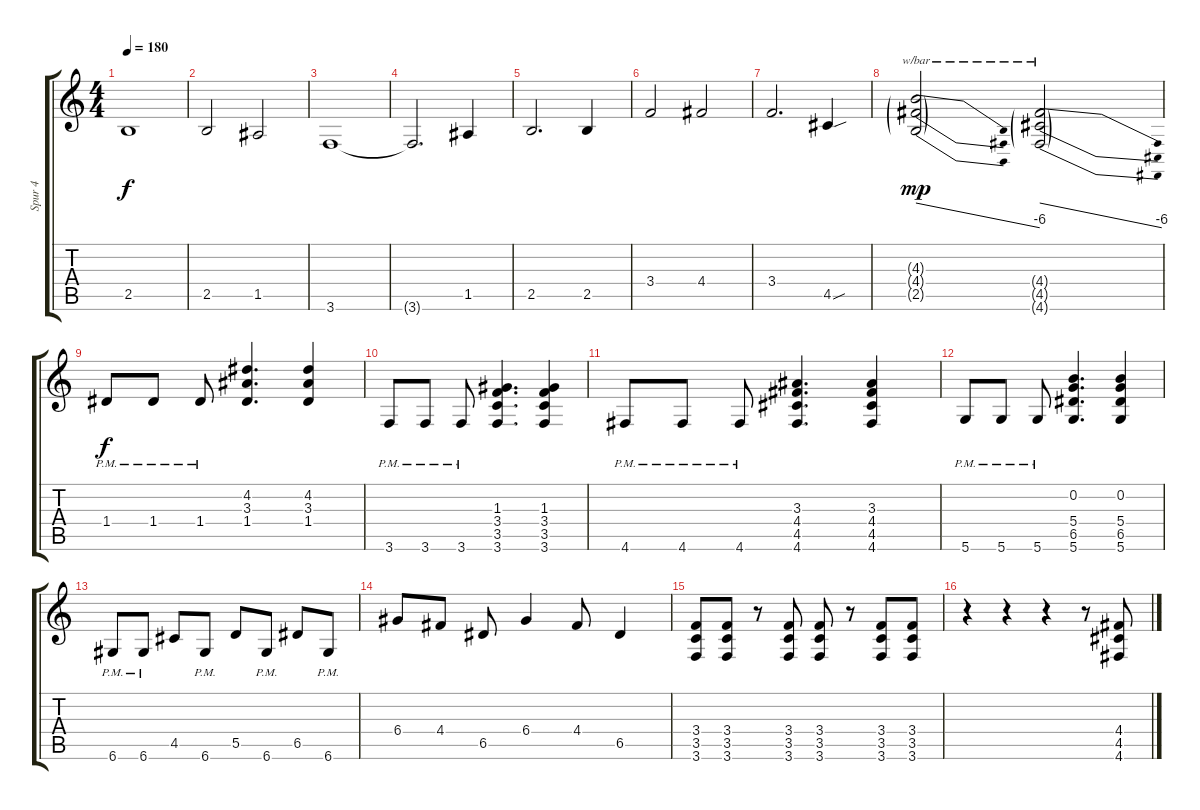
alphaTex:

\track ("Spur 4" "Spur 4") {instrument distortionguitar}
\staff {score tabs}
\tuning (E4 B3 G3 D3 A2 D2) {hide}
\ts (4 4)
\tempo 180
\clef g2
\ks c
2.5.1{dy f} |
2.5.2 1.5.2 |
3.6.1 |
3.6{t}.2{d} 1.5.4 |
2.5.2{d} 2.5.4 |
3.4.2 4.4.2 |
3.4.2{d} 4.5{sou}.4 |
(4.3{g} 4.4{g} 2.5{g}).2{tbe (dive default 0 0 60 -24) dy mp} (4.4{g} 4.5{g} 4.6{g}).2{tbe (dive default 0 0 60 -24)} |
1.4{pm}.8{dy f} 1.4{pm}.8 1.4{pm}.8 (4.2 3.3 1.4).4{d} (4.2 3.3 1.4).4 |
3.6{pm}.8 3.6{pm}.8 3.6{pm}.8 (1.3 3.4 3.5 3.6).4{d} (1.3 3.4 3.5 3.6).4 |
4.6{pm}.8 4.6{pm}.8 4.6{pm}.8 (3.3 4.4 4.5 4.6).4{d} (3.3 4.4 4.5 4.6).4 |
5.6{pm}.8 5.6{pm}.8 5.6{pm}.8 (0.2 5.4 6.5 5.6).4{d} (0.2 5.4 6.5 5.6).4 |
6.6{pm}.8 6.6{pm}.8 4.5.8 6.6{pm}.8 5.5.8 6.6{pm}.8 6.5.8 6.6{pm}.8 |
6.4.8 4.4.8 6.5.8 6.4.4 4.4.8 6.5.4 |
(3.4 3.5 3.6).8 (3.4 3.5 3.6).8 r.8 (3.4 3.5 3.6).8 (3.4 3.5 3.6).8 r.8 (3.4 3.5 3.6).8 (3.4 3.5 3.6).8 |
r.4 r.4 r.4 r.8 (4.4 4.5 4.6).8
